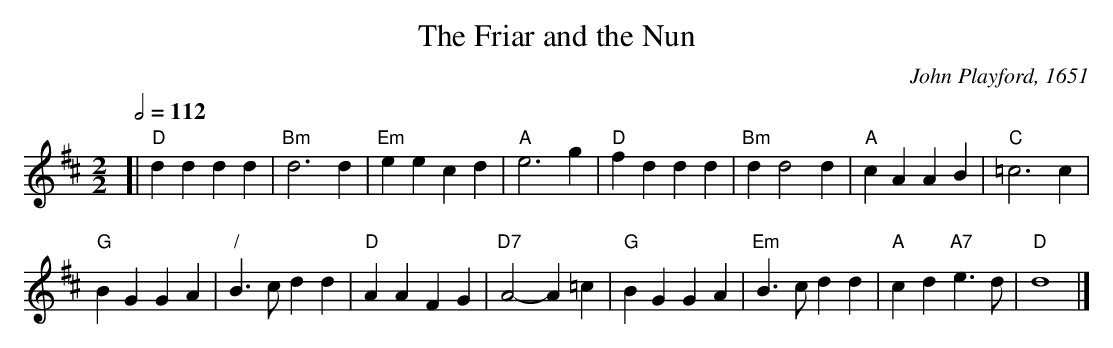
X:1
T:The Friar and the Nun
C:John Playford, 1651
M:2/2
L:1/4
Q:1/2=112
L:1/4
M:2/2
K:D
[| "D"dddd | "Bm"d3d | "Em"eecd | "A"e3g |\
"D"fddd | "Bm"dd2d | "A"cAAB | "C"=c3c |
"G"BGGA | "/"B3/c/dd | "D"AAFG | "D7"A2- A=c |\
"G"BGGA | "Em"B3/c/dd | "A"cd "A7"e3/d/ | "D"d4 |]
